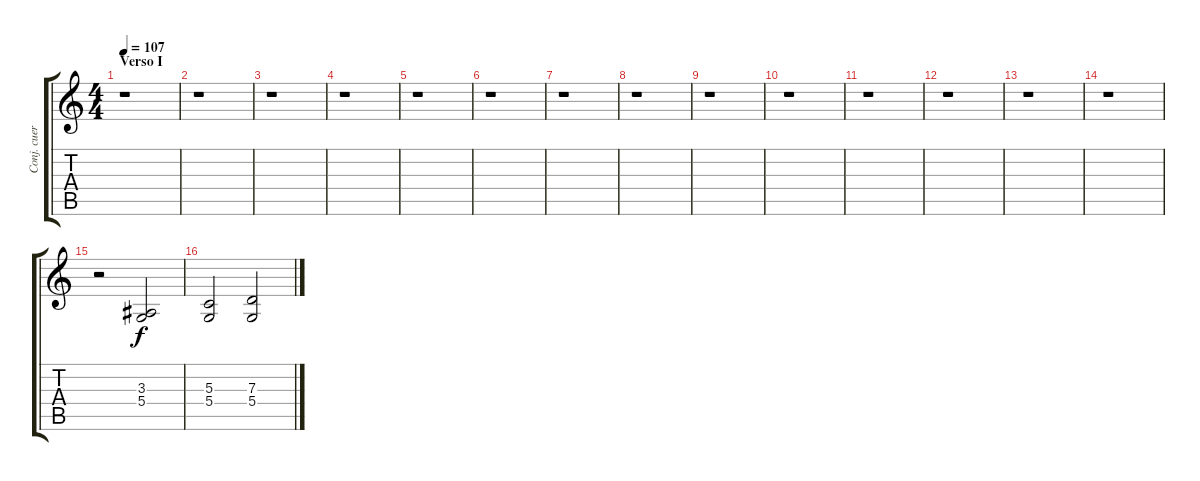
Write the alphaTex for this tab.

\track ("Conj. cuerdas II" "Conj. cuer") {instrument stringensemble2}
\staff {score tabs}
\tuning (E4 B3 G3 D3 A2 E2) {hide}
\ts (4 4)
\section ("" "Verso I")
\tempo 107
\clef g2
\ks c
r.1{dy ff} |
r.1 |
r.1 |
r.1 |
r.1 |
r.1 |
r.1 |
r.1 |
r.1 |
r.1 |
r.1 |
r.1 |
r.1 |
r.1 |
r.2{volume 11 instrument stringensemble1} (3.3 5.4).2{dy f} |
(5.3 5.4).2 (7.3 5.4).2
